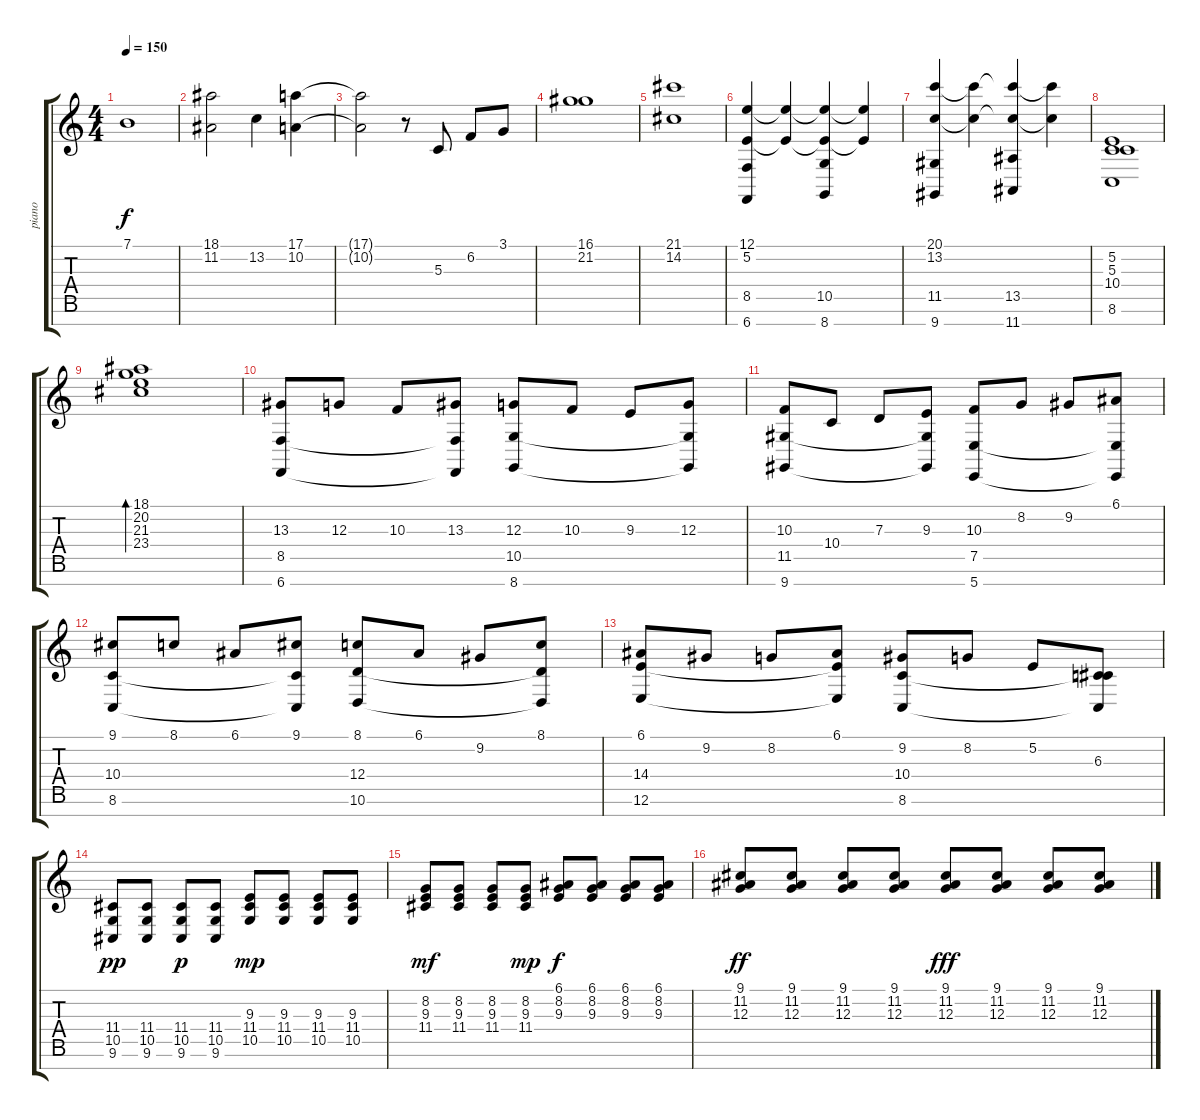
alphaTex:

\track ("piano" "piano") {instrument acousticgrandpiano}
\staff {score tabs}
\tuning (E4 B3 G3 D3 A2 E2 B1) {hide}
\ts (4 4)
\tempo 150
\clef g2
\ks c
7.1{t}.1{dy f} |
(18.1 11.2).2 13.2.4 (17.1 10.2).4 |
(17.1{t} 10.2{t}).2 r.8 5.3.8 6.2.8 3.1.8 |
(16.1 21.2).1 |
(21.1 14.2).1 |
(12.1 5.2 8.5 6.7).4 (12.1{t} 5.2{t}).4 (12.1{t} 5.2{t} 10.5 8.7).4 (12.1{t} 5.2{t}).4 |
(20.1 13.2 11.5 9.7).4 (20.1{t} 13.2{t}).4 (20.1{t} 13.2{t} 13.5 11.7).4 (20.1{t} 13.2{t}).4 |
(5.2 5.3 10.4 8.6).1 |
(18.1 20.2 21.3 23.4).1{bd 60} |
(13.3 8.5 6.7).8 12.3.8 10.3.8 (13.3 8.5{t} 6.7{t}).8 (12.3 10.5 8.7).8 10.3.8 9.3.8 (12.3 10.5{t} 8.7{t}).8 |
(10.3 11.5 9.7).8 10.4.8 7.3.8 (9.3 11.5{t} 9.7{t}).8 (10.3 7.5 5.7).8 8.2.8 9.2.8 (6.1 7.5{t} 5.7{t}).8 |
(9.1 10.4 8.6).8 8.1.8 6.1.8 (9.1 10.4{t} 8.6{t}).8 (8.1 12.4 10.6).8 6.1.8 9.2.8 (8.1 12.4{t} 10.6{t}).8 |
(6.1 14.4 12.6).8 9.2.8 8.2.8 (6.1 14.4{t} 12.6{t}).8 (9.2 10.4 8.6).8 8.2.8 5.2.8 (6.3 10.4{t} 8.6{t}).8 |
(11.4 10.5 9.6).8{dy pp} (11.4 10.5 9.6).8 (11.4 10.5 9.6).8{dy p} (11.4 10.5 9.6).8 (9.3 11.4 10.5).8{dy mp} (9.3 11.4 10.5).8 (9.3 11.4 10.5).8 (9.3 11.4 10.5).8 |
(8.2 9.3 11.4).8{dy mf} (8.2 9.3 11.4).8 (8.2 9.3 11.4).8 (8.2 9.3 11.4).8{dy mp} (6.1 8.2 9.3).8{dy f} (6.1 8.2 9.3).8 (6.1 8.2 9.3).8 (6.1 8.2 9.3).8 |
(9.1 11.2 12.3).8{dy ff} (9.1 11.2 12.3).8 (9.1 11.2 12.3).8 (9.1 11.2 12.3).8 (9.1 11.2 12.3).8{dy fff} (9.1 11.2 12.3).8 (9.1 11.2 12.3).8 (9.1 11.2 12.3).8
